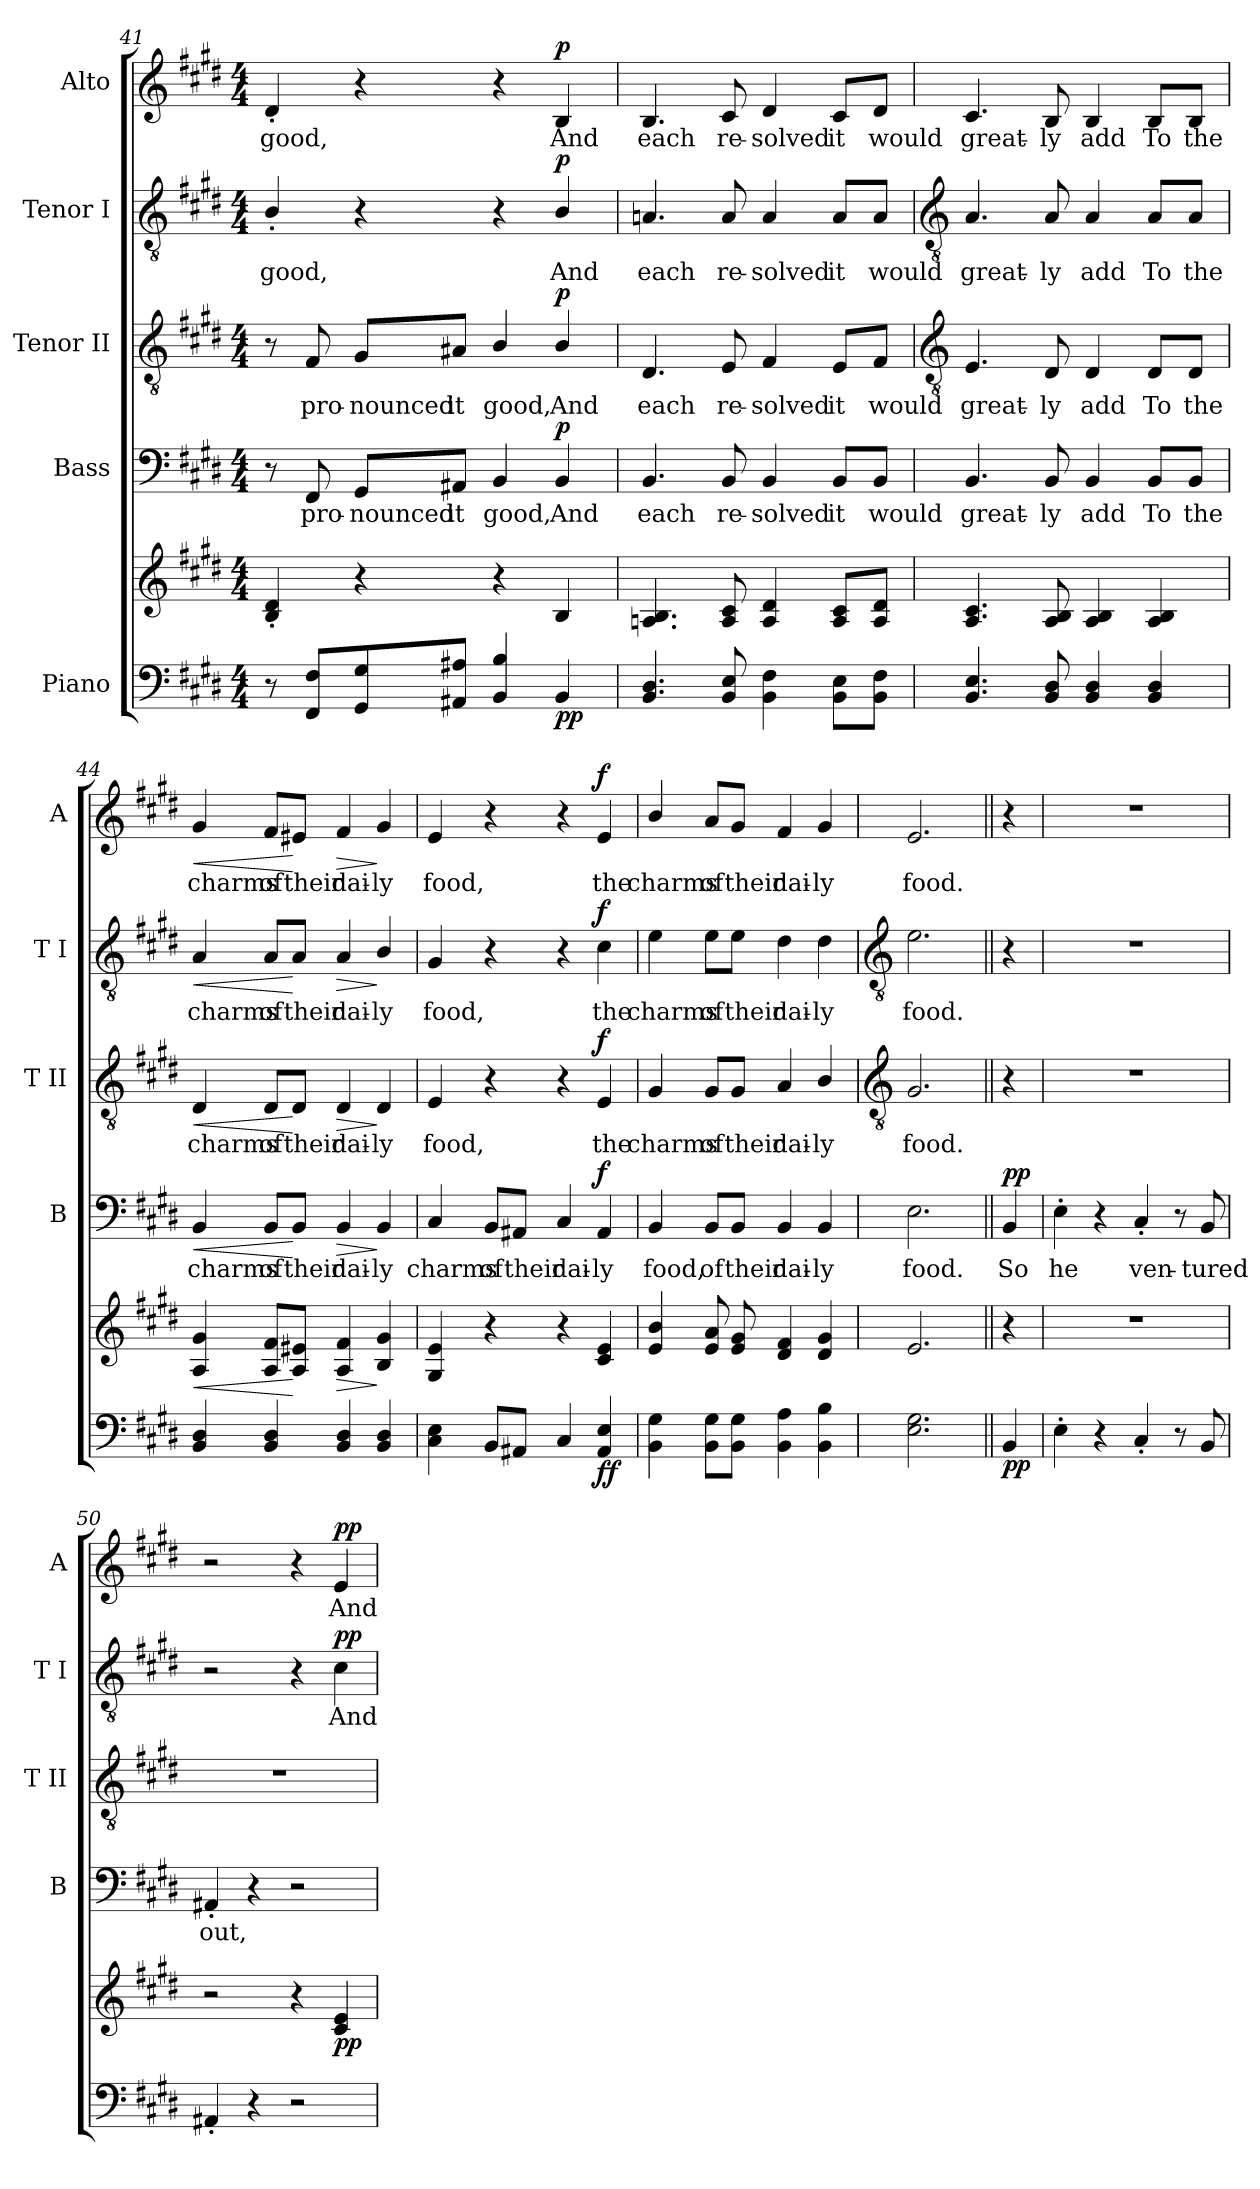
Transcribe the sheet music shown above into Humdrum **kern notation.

**kern	**kern	**dynam	**kern	**text	**dynam	**kern	**text	**dynam	**kern	**text	**dynam	**kern	**text	**dynam
*part5	*part5	*part5	*part4	*part4	*part4	*part3	*part3	*part3	*part2	*part2	*part2	*part1	*part1	*part1
*staff6	*staff5	*staff5/6	*staff4	*staff4	*staff4	*staff3	*staff3	*staff3	*staff2	*staff2	*staff2	*staff1	*staff1	*staff1
*I"Piano	*	*	*I"Bass	*	*	*I"Tenor II	*	*	*I"Tenor I	*	*	*I"Alto	*	*
*	*	*	*I'B	*	*	*I'T II	*	*	*I'T I	*	*	*I'A	*	*
*clefF4	*clefG2	*	*clefF4	*	*	*clefGv2	*	*	*clefGv2	*	*	*clefG2	*	*
*k[f#c#g#d#]	*k[f#c#g#d#]	*	*k[f#c#g#d#]	*	*	*k[f#c#g#d#]	*	*	*k[f#c#g#d#]	*	*	*k[f#c#g#d#]	*	*
*E:	*E:	*	*E:	*	*	*E:	*	*	*E:	*	*	*E:	*	*
*M4/4	*M4/4	*	*M4/4	*	*	*M4/4	*	*	*M4/4	*	*	*M4/4	*	*
=41	=41	=41	=41	=41	=41	=41	=41	=41	=41	=41	=41	=41	=41	=41
!	!	!	!	!	!	!	!	!	!	!LO:LY:b	!	!	!LO:LY:b	!
8r	4B' 4d#'	.	8r	.	.	8r	.	.	4B'/	good,	.	4d#'	good,	.
!	!	!	!	!LO:LY:b	!	!	!LO:LY:b	!	!	!	!	!	!	!
8FF# 8F#L	.	.	8FF#	pro-	.	8F#	pro-	.	.	.	.	.	.	.
!	!	!	!	!LO:LY:b	!	!	!LO:LY:b	!	!	!	!	!	!	!
8GG# 8G#	4r	.	8GG#/L	-nounced	.	8G#/L	-nounced	.	4r	.	.	4r	.	.
!	!	!	!	!LO:LY:b	!	!	!LO:LY:b	!	!	!	!	!	!	!
8AA#X 8A#XJ	.	.	8AA#X/J	it	.	8A#X/J	it	.	.	.	.	.	.	.
!	!	!	!	!LO:LY:b	!	!	!LO:LY:b	!	!	!	!	!	!	!
4BB/ 4B/	4r	.	4BB/	good,	.	4B/	good,	.	4r	.	.	4r	.	.
!	!	!LO:DY:b=2	!	!LO:LY:b	!	!	!LO:LY:b	!	!	!LO:LY:b	!	!	!LO:LY:b	!
!	!	!LO:DY:n=1:b	!	!	!LO:DY:b	!	!	!LO:DY:b	!	!	!LO:DY:b	!	!	!LO:DY:b
4BB/	4B	p p	4BB/	And	p	4B/	And	p	4B/	And	p	4B	And	p
=42	=42	=42	=42	=42	=42	=42	=42	=42	=42	=42	=42	=42	=42	=42
!	!	!	!	!LO:LY:b	!	!	!LO:LY:b	!	!	!LO:LY:b	!	!	!LO:LY:b	!
4.BB 4.D#	4.An 4.B	.	4.BB	each	.	4.D#	each	.	4.An	each	.	4.B	each	.
!	!	!	!	!LO:LY:b	!	!	!LO:LY:b	!	!	!LO:LY:b	!	!	!LO:LY:b	!
8BB 8E	8A 8c#	.	8BB	re-	.	8E	re-	.	8A	re-	.	8c#	re-	.
!	!	!	!	!LO:LY:b	!	!	!LO:LY:b	!	!	!LO:LY:b	!	!	!LO:LY:b	!
4BB 4F#	4A 4d#	.	4BB	-solved	.	4F#	-solved	.	4A	-solved	.	4d#	-solved	.
!	!	!	!	!LO:LY:b	!	!	!LO:LY:b	!	!	!LO:LY:b	!	!	!LO:LY:b	!
8BB 8EL	8A 8c#L	.	8BB/L	it	.	8E/L	it	.	8A/L	it	.	8c#/L	it	.
!	!	!	!	!LO:LY:b	!	!	!LO:LY:b	!	!	!LO:LY:b	!	!	!LO:LY:b	!
8BB 8F#J	8A 8d#J	.	8BB/J	would	.	8F#/J	would	.	8A/J	would	.	8d#/J	would	.
!!LO:LB:g=z
=43	=43	=43	=43	=43	=43	=43	=43	=43	=43	=43	=43	=43	=43	=43
*	*	*	*	*	*	*clefGv2	*	*	*clefGv2	*	*	*	*	*
!	!	!	!	!LO:LY:b	!	!	!LO:LY:b	!	!	!LO:LY:b	!	!	!LO:LY:b	!
4.BB 4.E	4.A 4.c#	.	4.BB	great-	.	4.E	great-	.	4.A	great-	.	4.c#	great-	.
!	!	!	!	!LO:LY:b	!	!	!LO:LY:b	!	!	!LO:LY:b	!	!	!LO:LY:b	!
8BB 8D#	8A 8B	.	8BB	-ly	.	8D#	-ly	.	8A	-ly	.	8B	-ly	.
!	!	!	!	!LO:LY:b	!	!	!LO:LY:b	!	!	!LO:LY:b	!	!	!LO:LY:b	!
4BB 4D#	4A 4B	.	4BB	add	.	4D#	add	.	4A	add	.	4B	add	.
!	!	!	!	!LO:LY:b	!	!	!LO:LY:b	!	!	!LO:LY:b	!	!	!LO:LY:b	!
4BB 4D#	4A 4B	.	8BB/L	To	.	8D#/L	To	.	8A/L	To	.	8B/L	To	.
!	!	!	!	!LO:LY:b	!	!	!LO:LY:b	!	!	!LO:LY:b	!	!	!LO:LY:b	!
.	.	.	8BB/J	the	.	8D#/J	the	.	8A/J	the	.	8B/J	the	.
=44	=44	=44	=44	=44	=44	=44	=44	=44	=44	=44	=44	=44	=44	=44
!	!	!LO:HP:b	!	!LO:LY:b	!LO:HP:b	!	!LO:LY:b	!LO:HP:b	!	!LO:LY:b	!LO:HP:b	!	!LO:LY:b	!LO:HP:b
4BB 4D#	4A 4g#	<	4BB	charms	<	4D#	charms	<	4A	charms	<	4g#	charms	<
!	!	!	!	!LO:LY:b	!	!	!LO:LY:b	!	!	!LO:LY:b	!	!	!LO:LY:b	!
4BB 4D#	8A 8f#L	.	8BB/L	of	.	8D#/L	of	.	8A/L	of	.	8f#/L	of	.
!	!	!	!	!LO:LY:b	!	!	!LO:LY:b	!	!	!LO:LY:b	!	!	!LO:LY:b	!
.	8A 8e#XJ	[	8BB/J	their	[	8D#/J	their	[	8A/J	their	[	8e#X/J	their	[
!	!	!LO:HP:b	!	!LO:LY:b	!LO:HP:b	!	!LO:LY:b	!LO:HP:b	!	!LO:LY:b	!LO:HP:b	!	!LO:LY:b	!LO:HP:b
4BB 4D#	4A 4f#	>	4BB	dai-	>	4D#	dai-	>	4A	dai-	>	4f#	dai-	>
!	!	!	!	!LO:LY:b	!	!	!LO:LY:b	!	!	!LO:LY:b	!	!	!LO:LY:b	!
4BB 4D#	4B 4g#	]	4BB	-ly	]	4D#	-ly	]	4B/	-ly	]	4g#	-ly	]
=45	=45	=45	=45	=45	=45	=45	=45	=45	=45	=45	=45	=45	=45	=45
!	!	!	!	!LO:LY:b	!	!	!LO:LY:b	!	!	!LO:LY:b	!	!	!LO:LY:b	!
4C# 4E	4G# 4e	.	4C#	charms	.	4E	food,	.	4G#/	food,	.	4e	food,	.
!	!	!	!	!LO:LY:b	!	!	!	!	!	!	!	!	!	!
8BBL	4r	.	8BB/L	of	.	4r	.	.	4r	.	.	4r	.	.
!	!	!	!	!LO:LY:b	!	!	!	!	!	!	!	!	!	!
8AA#XJ	.	.	8AA#X/J	their	.	.	.	.	.	.	.	.	.	.
!	!	!	!	!LO:LY:b	!	!	!	!	!	!	!	!	!	!
4C#	4r	.	4C#	dai-	.	4r	.	.	4r	.	.	4r	.	.
!	!	!LO:DY:b=2	!	!LO:LY:b	!	!	!LO:LY:b	!	!	!LO:LY:b	!	!	!LO:LY:b	!
!	!	!LO:DY:n=1:b	!	!	!LO:DY:b	!	!	!LO:DY:b	!	!	!LO:DY:b	!	!	!LO:DY:b
4AA# 4E	4c# 4e	f f	4AA#	ly	f	4E	the	f	4c#	the	f	4e	the	f
=46	=46	=46	=46	=46	=46	=46	=46	=46	=46	=46	=46	=46	=46	=46
!	!	!	!	!LO:LY:b	!	!	!LO:LY:b	!	!	!LO:LY:b	!	!	!LO:LY:b	!
4BB 4G#	4e/ 4b/	.	4BB	food,	.	4G#/	charms	.	4e\	charms	.	4b/	charms	.
!	!	!	!	!LO:LY:b	!	!	!LO:LY:b	!	!	!LO:LY:b	!	!	!LO:LY:b	!
8BB 8G#L	8e 8a	.	8BB/L	of	.	8G#/L	of	.	8e\L	of	.	8a/L	of	.
!	!	!	!	!LO:LY:b	!	!	!LO:LY:b	!	!	!LO:LY:b	!	!	!LO:LY:b	!
8BB 8G#J	8e 8g#	.	8BB/J	their	.	8G#/J	their	.	8e\J	their	.	8g#/J	their	.
!	!	!	!	!LO:LY:b	!	!	!LO:LY:b	!	!	!LO:LY:b	!	!	!LO:LY:b	!
4BB 4A	4d# 4f#	.	4BB	dai-	.	4A	dai-	.	4d#	dai-	.	4f#	dai-	.
!	!	!	!	!LO:LY:b	!	!	!LO:LY:b	!	!	!LO:LY:b	!	!	!LO:LY:b	!
4BB 4B	4d# 4g#	.	4BB	-ly	.	4B/	-ly	.	4d#	-ly	.	4g#	-ly	.
!!LO:LB:g=z
=47	=47	=47	=47	=47	=47	=47	=47	=47	=47	=47	=47	=47	=47	=47
*	*	*	*	*	*	*clefGv2	*	*	*clefGv2	*	*	*	*	*
!	!	!	!	!LO:LY:b	!	!	!LO:LY:b	!	!	!LO:LY:b	!	!	!LO:LY:b	!
2.E 2.G#	2.e	.	2.E	food.	.	2.G#	food.	.	2.e	food.	.	2.e	food.	.
=48||	=48||	=48||	=48||	=48||	=48||	=48||	=48||	=48||	=48||	=48||	=48||	=48||	=48||	=48||
!	!	!LO:DY:b=2	!	!LO:LY:b	!LO:DY:b	!	!	!	!	!	!	!	!	!
4BB	4r	pp	4BB	So	pp	4r	.	.	4r	.	.	4r	.	.
=49	=49	=49	=49	=49	=49	=49	=49	=49	=49	=49	=49	=49	=49	=49
!	!	!	!	!LO:LY:b	!	!	!	!	!	!	!	!	!	!
4E'	1r	.	4E'	he	.	1r	.	.	1r	.	.	1r	.	.
4r	.	.	4r	.	.	.	.	.	.	.	.	.	.	.
!	!	!	!	!LO:LY:b	!	!	!	!	!	!	!	!	!	!
4C#'	.	.	4C#'	ven-	.	.	.	.	.	.	.	.	.	.
8r	.	.	8r	.	.	.	.	.	.	.	.	.	.	.
!	!	!	!	!LO:LY:b	!	!	!	!	!	!	!	!	!	!
8BB	.	.	8BB	-tured	.	.	.	.	.	.	.	.	.	.
=50	=50	=50	=50	=50	=50	=50	=50	=50	=50	=50	=50	=50	=50	=50
!	!	!	!	!LO:LY:b	!	!	!	!	!	!	!	!	!	!
4AA#X'	2r	.	4AA#X'	out,	.	1r	.	.	2r	.	.	2r	.	.
4r	.	.	4r	.	.	.	.	.	.	.	.	.	.	.
2r	4r	.	2r	.	.	.	.	.	4r	.	.	4r	.	.
!	!	!LO:DY:b	!	!	!	!	!	!	!	!LO:LY:b	!LO:DY:b	!	!LO:LY:b	!LO:DY:b
.	4c# 4e	pp	.	.	.	.	.	.	4c#	And	pp	4e	And	pp
=	=	=	=	=	=	=	=	=	=	=	=	=	=	=
*-	*-	*-	*-	*-	*-	*-	*-	*-	*-	*-	*-	*-	*-	*-
